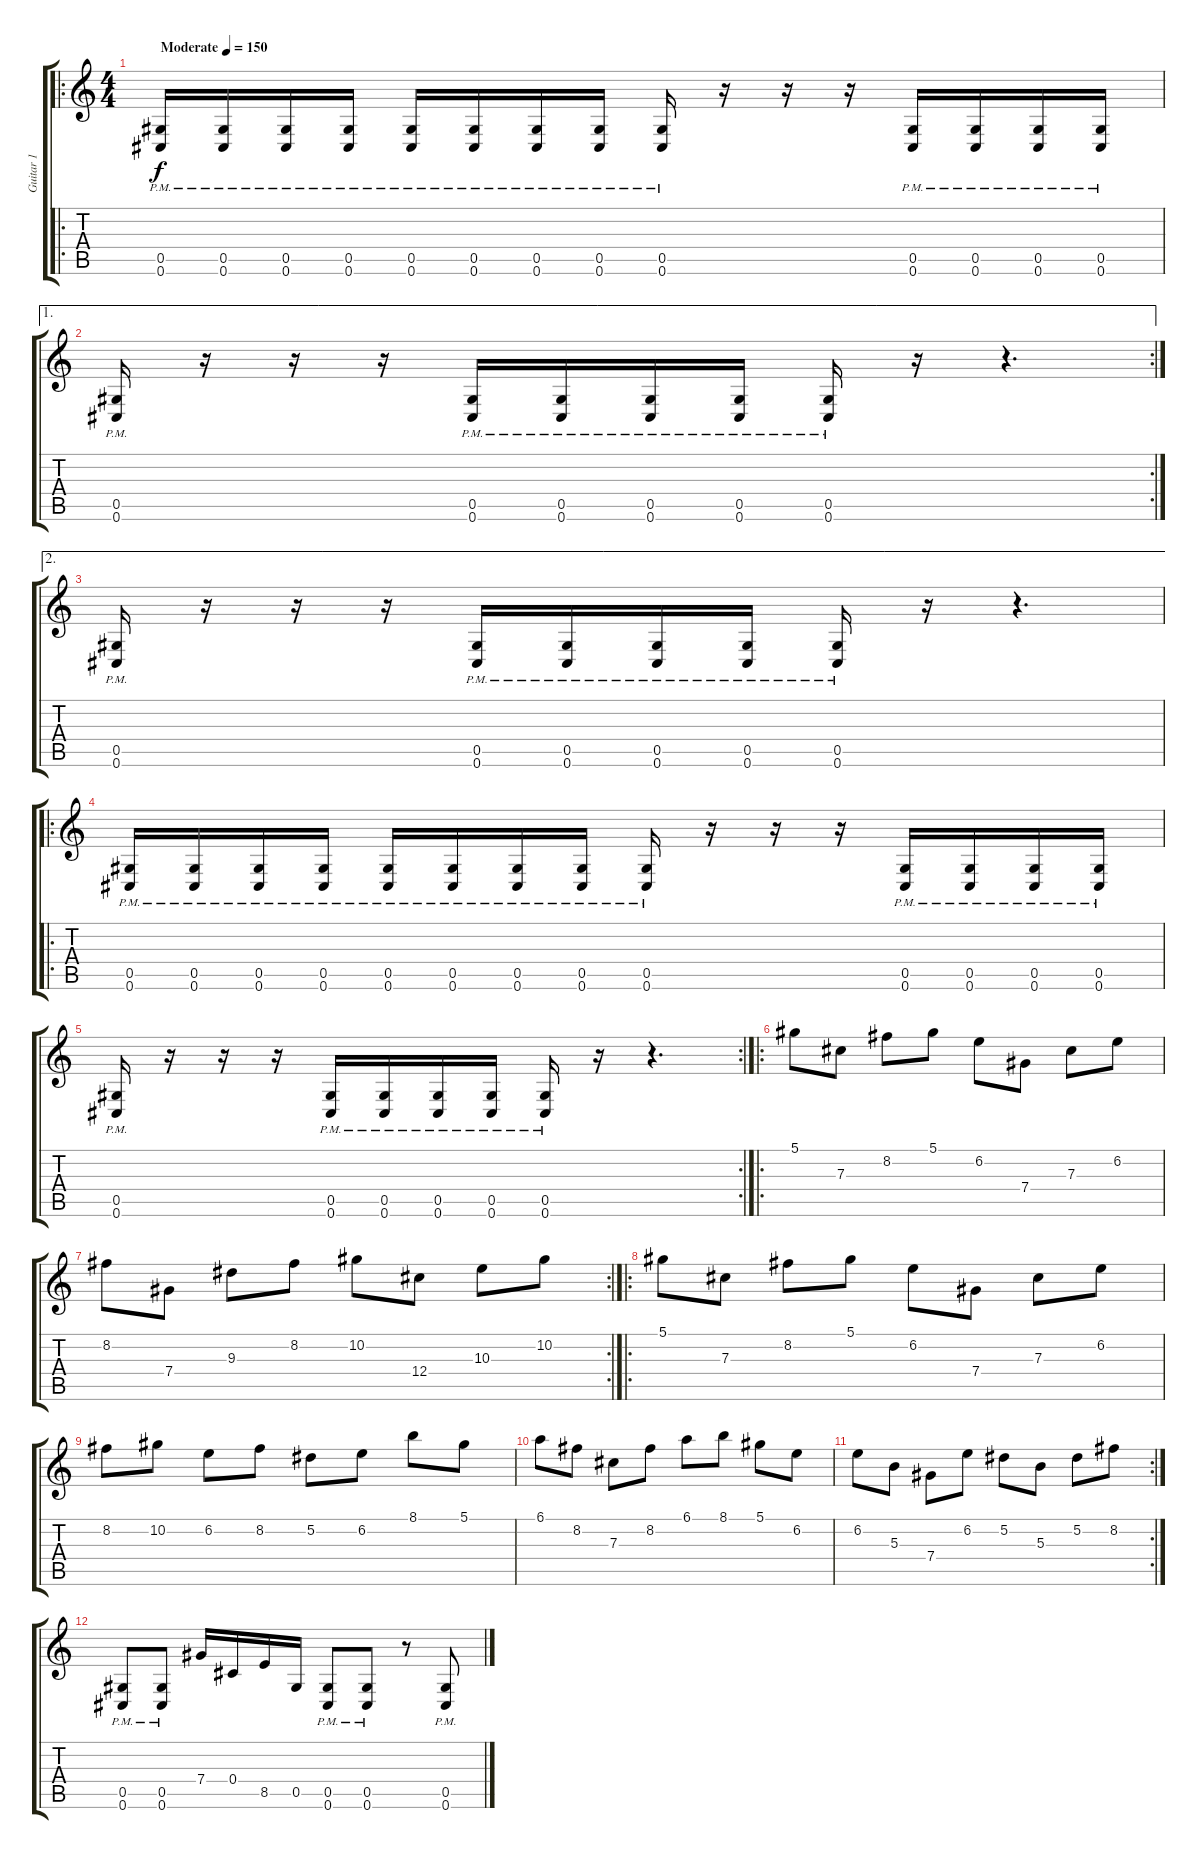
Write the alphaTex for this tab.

\track ("Guitar 1" "Guitar 1") {instrument distortionguitar}
\staff {score tabs}
\tuning (Eb4 Bb3 Gb3 Db3 Ab2 Db2) {hide}
\ro
\ts (4 4)
\tempo (150 "Moderate")
\clef g2
\ks c
(0.5{pm} 0.6{pm}).16{dy f instrument distortionguitar} (0.5{pm} 0.6{pm}).16 (0.5{pm} 0.6{pm}).16 (0.5{pm} 0.6{pm}).16 (0.5{pm} 0.6{pm}).16 (0.5{pm} 0.6{pm}).16 (0.5{pm} 0.6{pm}).16 (0.5{pm} 0.6{pm}).16 (0.5{pm} 0.6{pm}).16 r.16 r.16 r.16 (0.5{pm} 0.6{pm}).16 (0.5{pm} 0.6{pm}).16 (0.5{pm} 0.6{pm}).16 (0.5{pm} 0.6{pm}).16 |
\ae 1
\rc 2
(0.5{pm} 0.6{pm}).16 r.16 r.16 r.16 (0.5{pm} 0.6{pm}).16 (0.5{pm} 0.6{pm}).16 (0.5{pm} 0.6{pm}).16 (0.5{pm} 0.6{pm}).16 (0.5{pm} 0.6{pm}).16 r.16 r.4{d} |
\ae 2
(0.5{pm} 0.6{pm}).16 r.16 r.16 r.16 (0.5{pm} 0.6{pm}).16 (0.5{pm} 0.6{pm}).16 (0.5{pm} 0.6{pm}).16 (0.5{pm} 0.6{pm}).16 (0.5{pm} 0.6{pm}).16 r.16 r.4{d} |
\ro
(0.5{pm} 0.6{pm}).16 (0.5{pm} 0.6{pm}).16 (0.5{pm} 0.6{pm}).16 (0.5{pm} 0.6{pm}).16 (0.5{pm} 0.6{pm}).16 (0.5{pm} 0.6{pm}).16 (0.5{pm} 0.6{pm}).16 (0.5{pm} 0.6{pm}).16 (0.5{pm} 0.6{pm}).16 r.16 r.16 r.16 (0.5{pm} 0.6{pm}).16 (0.5{pm} 0.6{pm}).16 (0.5{pm} 0.6{pm}).16 (0.5{pm} 0.6{pm}).16 |
\rc 2
(0.5{pm} 0.6{pm}).16 r.16 r.16 r.16 (0.5{pm} 0.6{pm}).16 (0.5{pm} 0.6{pm}).16 (0.5{pm} 0.6{pm}).16 (0.5{pm} 0.6{pm}).16 (0.5{pm} 0.6{pm}).16 r.16 r.4{d} |
\ro
5.1.8 7.3.8 8.2.8 5.1.8 6.2.8 7.4.8 7.3.8 6.2.8 |
\rc 2
8.2.8 7.4.8 9.3.8 8.2.8 10.2.8 12.4.8 10.3.8 10.2.8 |
\ro
5.1.8 7.3.8 8.2.8 5.1.8 6.2.8 7.4.8 7.3.8 6.2.8 |
8.2.8 10.2.8 6.2.8 8.2.8 5.2.8 6.2.8 8.1.8 5.1.8 |
6.1.8 8.2.8 7.3.8 8.2.8 6.1.8 8.1.8 5.1.8 6.2.8 |
\rc 2
6.2.8 5.3.8 7.4.8 6.2.8 5.2.8 5.3.8 5.2.8 8.2.8 |
(0.5{pm} 0.6{pm}).8 (0.5{pm} 0.6{pm}).8 7.4.16 0.4.16 8.5.16 0.5.16 (0.5{pm} 0.6{pm}).8 (0.5{pm} 0.6{pm}).8 r.8 (0.5{pm} 0.6{pm}).8
